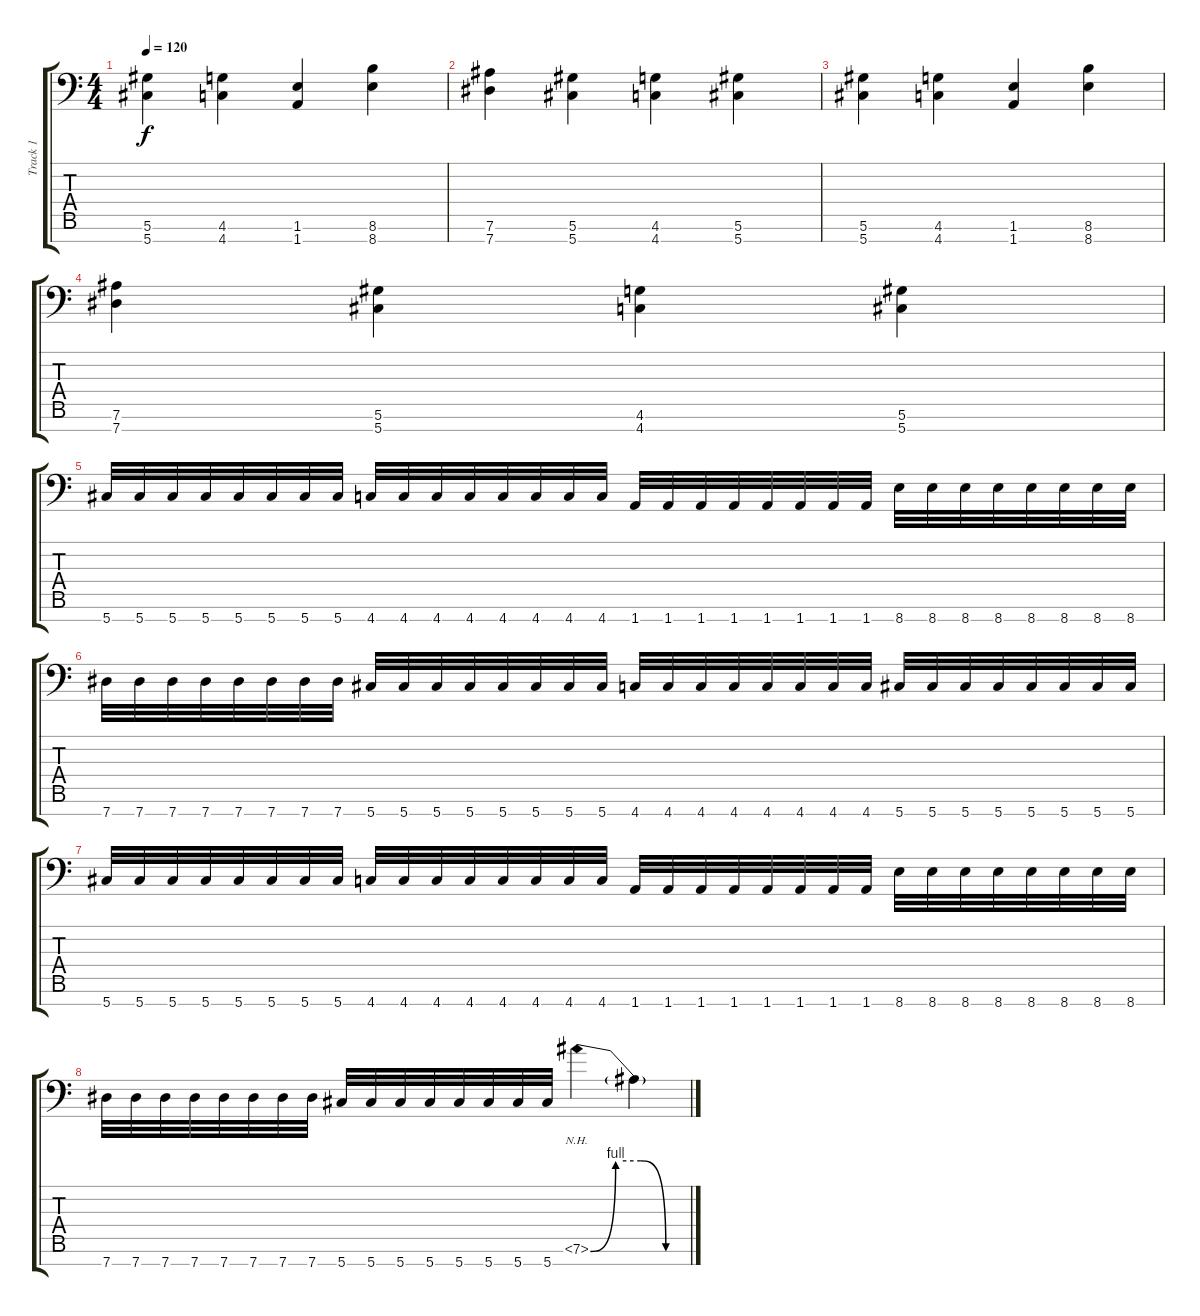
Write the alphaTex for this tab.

\track ("Track 1" "Track 1") {instrument distortionguitar}
\staff {score tabs}
\tuning (E4 Bb3 F3 Db3 Ab2 Eb2 Ab1) {hide}
\ts (4 4)
\tempo 120
\clef f4
\ks c
(5.6 5.7).4{dy f} (4.6 4.7).4 (1.6 1.7).4 (8.6 8.7).4 |
(7.6 7.7).4 (5.6 5.7).4 (4.6 4.7).4 (5.6 5.7).4 |
(5.6 5.7).4 (4.6 4.7).4 (1.6 1.7).4 (8.6 8.7).4 |
(7.6 7.7).4 (5.6 5.7).4 (4.6 4.7).4 (5.6 5.7).4 |
5.7.32 5.7.32 5.7.32 5.7.32 5.7.32 5.7.32 5.7.32 5.7.32 4.7.32 4.7.32 4.7.32 4.7.32 4.7.32 4.7.32 4.7.32 4.7.32 1.7.32 1.7.32 1.7.32 1.7.32 1.7.32 1.7.32 1.7.32 1.7.32 8.7.32 8.7.32 8.7.32 8.7.32 8.7.32 8.7.32 8.7.32 8.7.32 |
7.7.32 7.7.32 7.7.32 7.7.32 7.7.32 7.7.32 7.7.32 7.7.32 5.7.32 5.7.32 5.7.32 5.7.32 5.7.32 5.7.32 5.7.32 5.7.32 4.7.32 4.7.32 4.7.32 4.7.32 4.7.32 4.7.32 4.7.32 4.7.32 5.7.32 5.7.32 5.7.32 5.7.32 5.7.32 5.7.32 5.7.32 5.7.32 |
5.7.32 5.7.32 5.7.32 5.7.32 5.7.32 5.7.32 5.7.32 5.7.32 4.7.32 4.7.32 4.7.32 4.7.32 4.7.32 4.7.32 4.7.32 4.7.32 1.7.32 1.7.32 1.7.32 1.7.32 1.7.32 1.7.32 1.7.32 1.7.32 8.7.32 8.7.32 8.7.32 8.7.32 8.7.32 8.7.32 8.7.32 8.7.32 |
7.7.32 7.7.32 7.7.32 7.7.32 7.7.32 7.7.32 7.7.32 7.7.32 5.7.32 5.7.32 5.7.32 5.7.32 5.7.32 5.7.32 5.7.32 5.7.32 7.6{be (custom 0 0 15 4 30 4 45 0 60 0) nh}.4 7.6{t}.4
